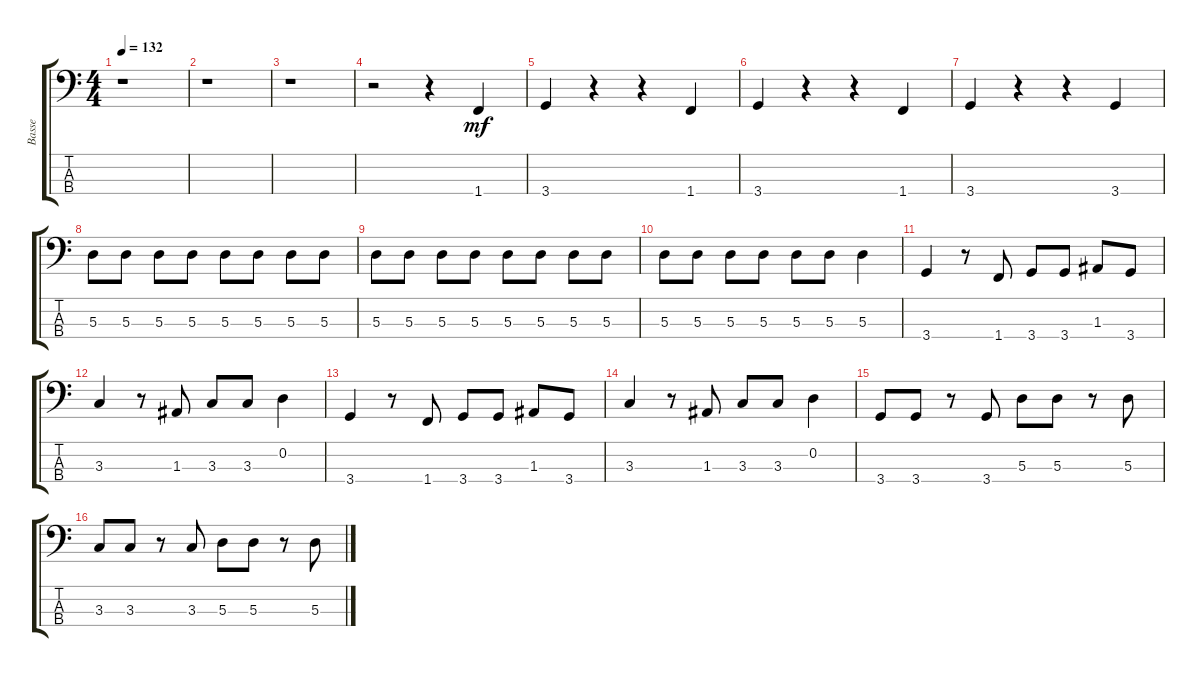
\track ("Basse" "Basse") {instrument electricbassfinger}
\staff {score tabs}
\tuning (G2 D2 A1 E1) {hide}
\ts (4 4)
\tempo 132
\clef f4
\ks c
r.1{dy mf} |
r.1 |
r.1 |
r.2 r.4 1.4.4 |
3.4.4 r.4 r.4 1.4.4 |
3.4.4 r.4 r.4 1.4.4 |
3.4.4 r.4 r.4 3.4.4 |
5.3.8 5.3.8 5.3.8 5.3.8 5.3.8 5.3.8 5.3.8 5.3.8 |
5.3.8 5.3.8 5.3.8 5.3.8 5.3.8 5.3.8 5.3.8 5.3.8 |
5.3.8 5.3.8 5.3.8 5.3.8 5.3.8 5.3.8 5.3.4 |
3.4.4 r.8 1.4.8 3.4.8 3.4.8 1.3.8 3.4.8 |
3.3.4 r.8 1.3.8 3.3.8 3.3.8 0.2.4 |
3.4.4 r.8 1.4.8 3.4.8 3.4.8 1.3.8 3.4.8 |
3.3.4 r.8 1.3.8 3.3.8 3.3.8 0.2.4 |
3.4.8 3.4.8 r.8 3.4.8 5.3.8 5.3.8 r.8 5.3.8 |
3.3.8 3.3.8 r.8 3.3.8 5.3.8 5.3.8 r.8 5.3.8
